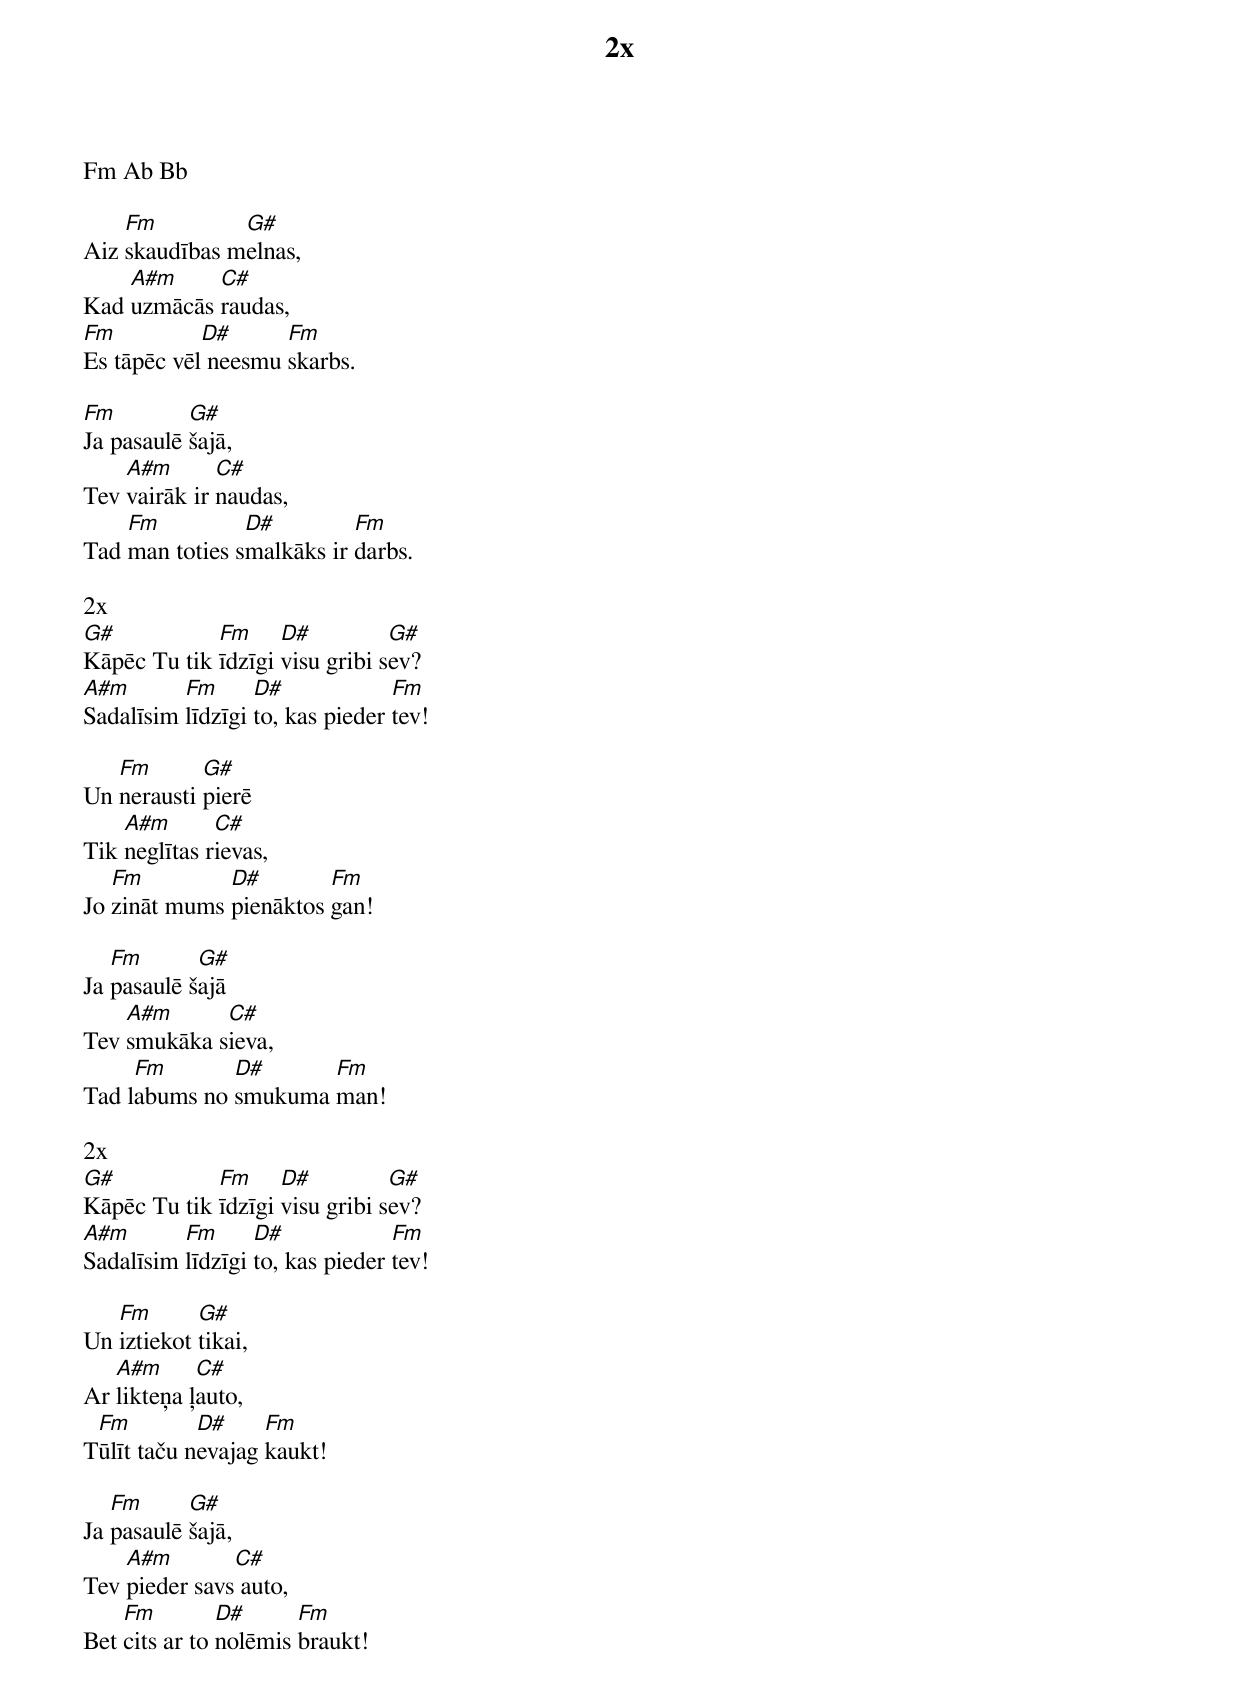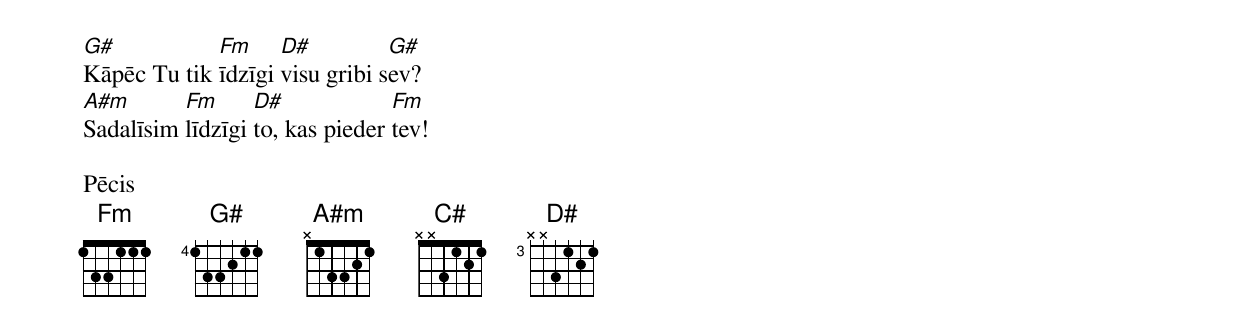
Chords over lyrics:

2x
Fm Ab Bb

    Fm         G#
Aiz skaudības melnas,
    A#m     C#
Kad uzmācās raudas,
Fm          D#      Fm
Es tāpēc vēl neesmu skarbs.

Fm         G#
Ja pasaulē šajā,
    A#m       C#
Tev vairāk ir naudas,
    Fm          D#         Fm
Tad man toties smalkāks ir darbs.

2x
G#           Fm     D#          G#
Kāpēc Tu tik īdzīgi visu gribi sev?
A#m       Fm      D#             Fm
Sadalīsim līdzīgi to, kas pieder tev!

   Fm       G#
Un nerausti pierē
    A#m       C#
Tik neglītas rievas,
   Fm         D#        Fm
Jo zināt mums pienāktos gan!

   Fm       G#
Ja pasaulē šajā
    A#m      C#
Tev smukāka sieva,
     Fm       D#      Fm
Tad labums no smukuma man!

2x
G#           Fm     D#          G#
Kāpēc Tu tik īdzīgi visu gribi sev?
A#m       Fm      D#             Fm
Sadalīsim līdzīgi to, kas pieder tev!

   Fm       G#
Un iztiekot tikai,
   A#m      C#
Ar likteņa ļauto,
 Fm         D#     Fm
Tūlīt taču nevajag kaukt!

   Fm      G#
Ja pasaulē šajā,
    A#m        C#
Tev pieder savs auto,
    Fm         D#      Fm
Bet cits ar to nolēmis braukt!

G#           Fm     D#          G#
Kāpēc Tu tik īdzīgi visu gribi sev?
A#m       Fm      D#             Fm
Sadalīsim līdzīgi to, kas pieder tev!

Pēcis
